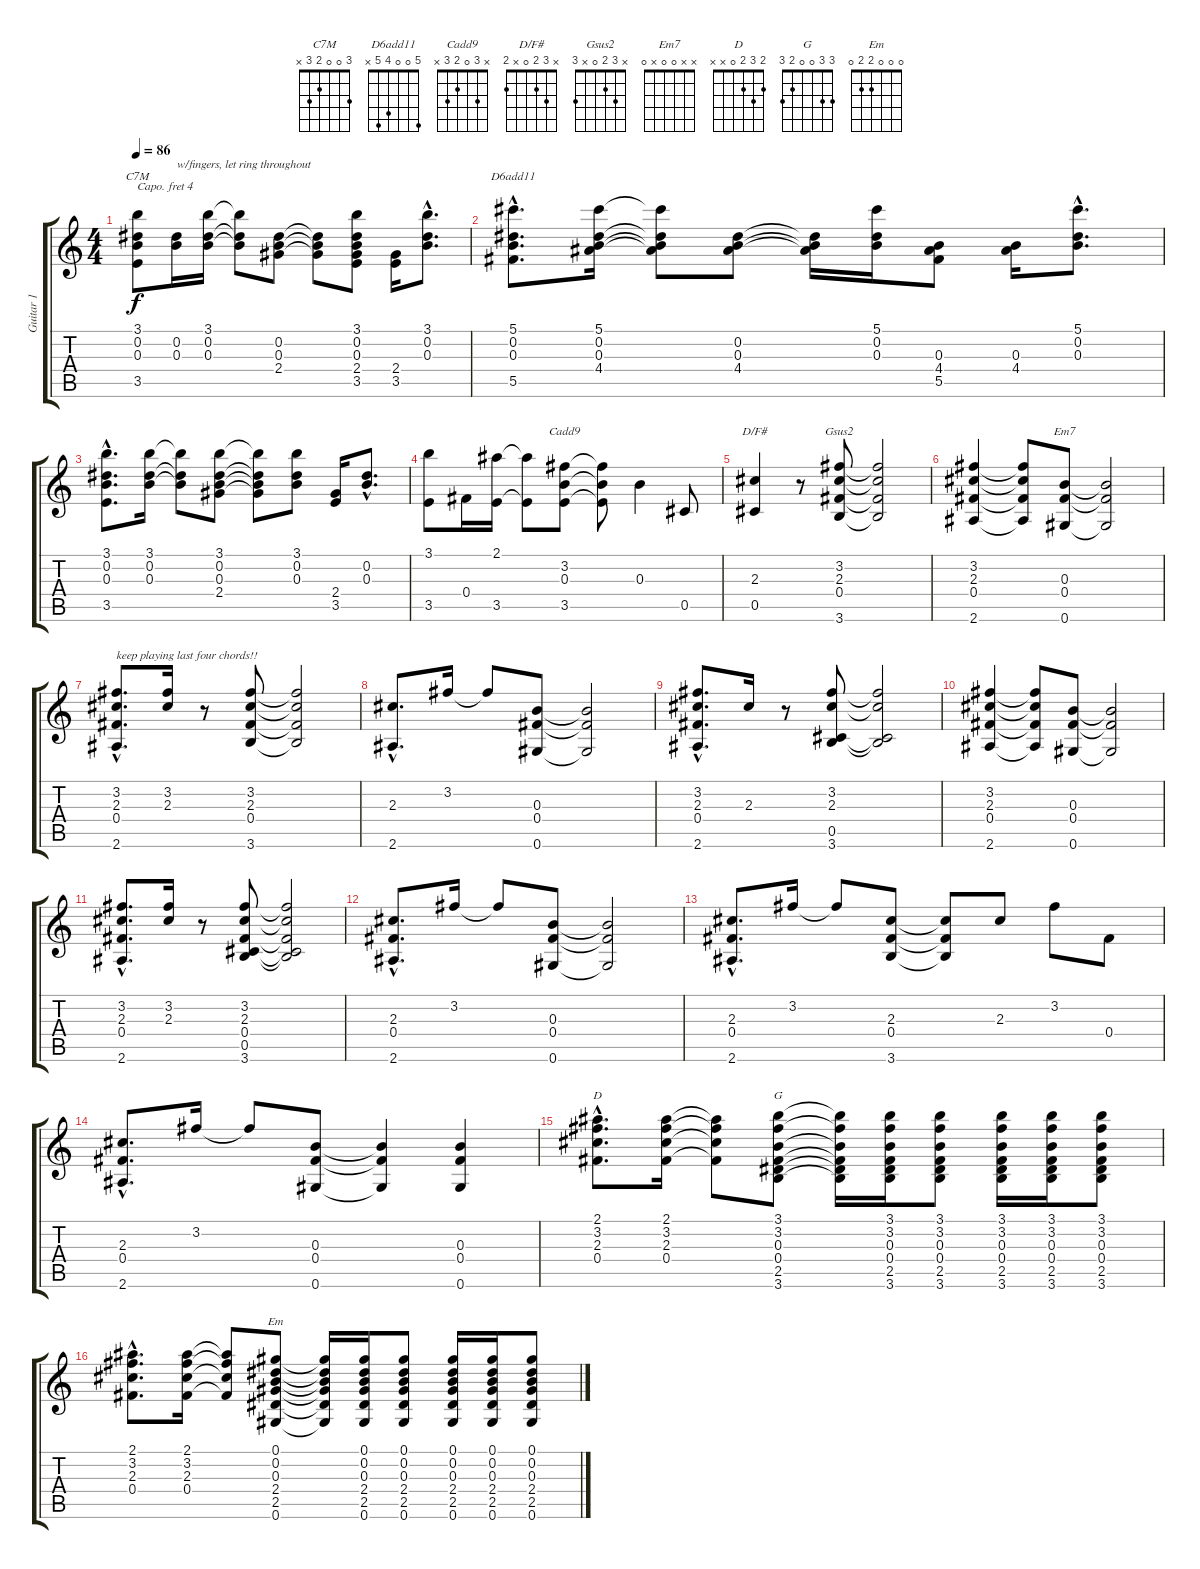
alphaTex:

\track ("Guitar 1" "Guitar 1") {instrument acousticguitarsteel}
\staff {score tabs}
\capo 4
\tuning (E4 B3 G3 D3 A2 E2) {hide}
\chord ("C7M" 3 0 0 2 3 x)
\chord ("D6add11" 5 0 0 4 5 x)
\chord ("Cadd9" x 3 0 2 3 x)
\chord ("D/F#" x 3 2 0 x 2)
\chord ("Gsus2" x 3 2 0 x 3)
\chord ("Em7" x x 0 0 x 0)
\chord ("D" 2 3 2 0 x x)
\chord ("G" 3 3 0 0 2 3)
\chord ("Em" 0 0 0 2 2 0)
\ts (4 4)
\tempo 86
\clef g2
\ks c
(3.1 0.2 0.3 3.5).8{ch "C7M" dy f instrument acousticguitarsteel} (0.2 0.3).16{txt "w/fingers, let ring throughout"} (3.1 0.2 0.3).16 (3.1{t} 0.2{t} 0.3{t}).8 (0.2 0.3 2.4).8 (0.2{t} 0.3{t} 2.4{t}).8 (3.1 0.2 0.3 2.4 3.5).8 (2.4 3.5).16 (3.1{hac} 0.2{hac} 0.3{hac}).8{d} |
(5.1{hac} 0.2{hac} 0.3{hac} 5.5{hac}).8{d ch "D6add11"} (5.1 0.2 0.3 4.4).16 (5.1{t} 0.2{t} 0.3{t} 4.4{t}).8 (0.2 0.3 4.4).8 (0.2{t} 0.3{t} 4.4{t}).16 (5.1 0.2 0.3).16 (0.3 4.4 5.5).8 (0.3 4.4).16 (5.1{hac} 0.2{hac} 0.3{hac}).8{d} |
(3.1{hac} 0.2{hac} 0.3{hac} 3.5{hac}).8{d} (3.1 0.2 0.3).16 (3.1{t} 0.2{t} 0.3{t}).8 (3.1 0.2 0.3 2.4).8 (3.1{t} 0.2{t} 0.3{t} 2.4{t}).8 (3.1 0.2 0.3).8 (2.4 3.5).16 (0.2{hac} 0.3{hac}).8{d} |
(3.1 3.5).8 0.4.16 (2.1 3.5).16 (2.1{t} 3.5{t}).8 (3.2 0.3 3.5).8{ch "Cadd9"} (3.2{t} 0.3{t} 3.5{t}).8 0.3.4 0.5.8 |
(2.3 0.5).4{ch "D/F#"} r.8 (3.2 2.3 0.4 3.6).8{ch "Gsus2"} (3.2{t} 2.3{t} 0.4{t} 3.6{t}).2 |
(3.2 2.3 0.4 2.6).4 (3.2{t} 2.3{t} 0.4{t} 2.6{t}).8 (0.3 0.4 0.6).8{ch "Em7"} (0.3{t} 0.4{t} 0.6{t}).2 |
(3.2{hac} 2.3{hac} 0.4{hac} 2.6{hac}).8{d txt "keep playing last four chords!!"} (3.2 2.3).16 r.8 (3.2 2.3 0.4 3.6).8 (3.2{t} 2.3{t} 0.4{t} 3.6{t}).2 |
(2.3{hac} 2.6{hac}).8{d} 3.2.16 3.2{t}.8 (0.3 0.4 0.6).8 (0.3{t} 0.4{t} 0.6{t}).2 |
(3.2{hac} 2.3{hac} 0.4{hac} 2.6{hac}).8{d} 2.3.16 r.8 (3.2 2.3 0.5 3.6).8 (3.2{t} 2.3{t} 0.5{t} 3.6{t}).2 |
(3.2 2.3 0.4 2.6).4 (3.2{t} 2.3{t} 0.4{t} 2.6{t}).8 (0.3 0.4 0.6).8 (0.3{t} 0.4{t} 0.6{t}).2 |
(3.2{hac} 2.3{hac} 0.4{hac} 2.6{hac}).8{d} (3.2 2.3).16 r.8 (3.2 2.3 0.4 0.5 3.6).8 (3.2{t} 2.3{t} 0.4{t} 0.5{t} 3.6{t}).2 |
(2.3{hac} 0.4{hac} 2.6{hac}).8{d} 3.2.16 3.2{t}.8 (0.3 0.4 0.6).8 (0.3{t} 0.4{t} 0.6{t}).2 |
(2.3{hac} 0.4{hac} 2.6{hac}).8{d} 3.2.16 3.2{t}.8 (2.3 0.4 3.6).8 (2.3{t} 0.4{t} 3.6{t}).8 2.3.8 3.2.8 0.4.8 |
(2.3{hac} 0.4{hac} 2.6{hac}).8{d} 3.2.16 3.2{t}.8 (0.3 0.4 0.6).8 (0.3{t} 0.4{t} 0.6{t}).4 (0.3 0.4 0.6).4 |
(2.1{hac} 3.2{hac} 2.3{hac} 0.4{hac}).8{d ch "D"} (2.1 3.2 2.3 0.4).16 (2.1{t} 3.2{t} 2.3{t} 0.4{t}).8 (3.1 3.2 0.3 0.4 2.5 3.6).8{ch "G"} (3.1{t} 3.2{t} 0.3{t} 0.4{t} 2.5{t} 3.6{t}).16 (3.1 3.2 0.3 0.4 2.5 3.6).16 (3.1 3.2 0.3 0.4 2.5 3.6).8 (3.1 3.2 0.3 0.4 2.5 3.6).16 (3.1 3.2 0.3 0.4 2.5 3.6).16 (3.1 3.2 0.3 0.4 2.5 3.6).8 |
(2.1{hac} 3.2{hac} 2.3{hac} 0.4{hac}).8{d} (2.1 3.2 2.3 0.4).16 (2.1{t} 3.2{t} 2.3{t} 0.4{t}).8 (0.1 0.2 0.3 2.4 2.5 0.6).8{ch "Em"} (0.1{t} 0.2{t} 0.3{t} 2.4{t} 2.5{t} 0.6{t}).16 (0.1 0.2 0.3 2.4 2.5 0.6).16 (0.1 0.2 0.3 2.4 2.5 0.6).8 (0.1 0.2 0.3 2.4 2.5 0.6).16 (0.1 0.2 0.3 2.4 2.5 0.6).16 (0.1 0.2 0.3 2.4 2.5 0.6).8
